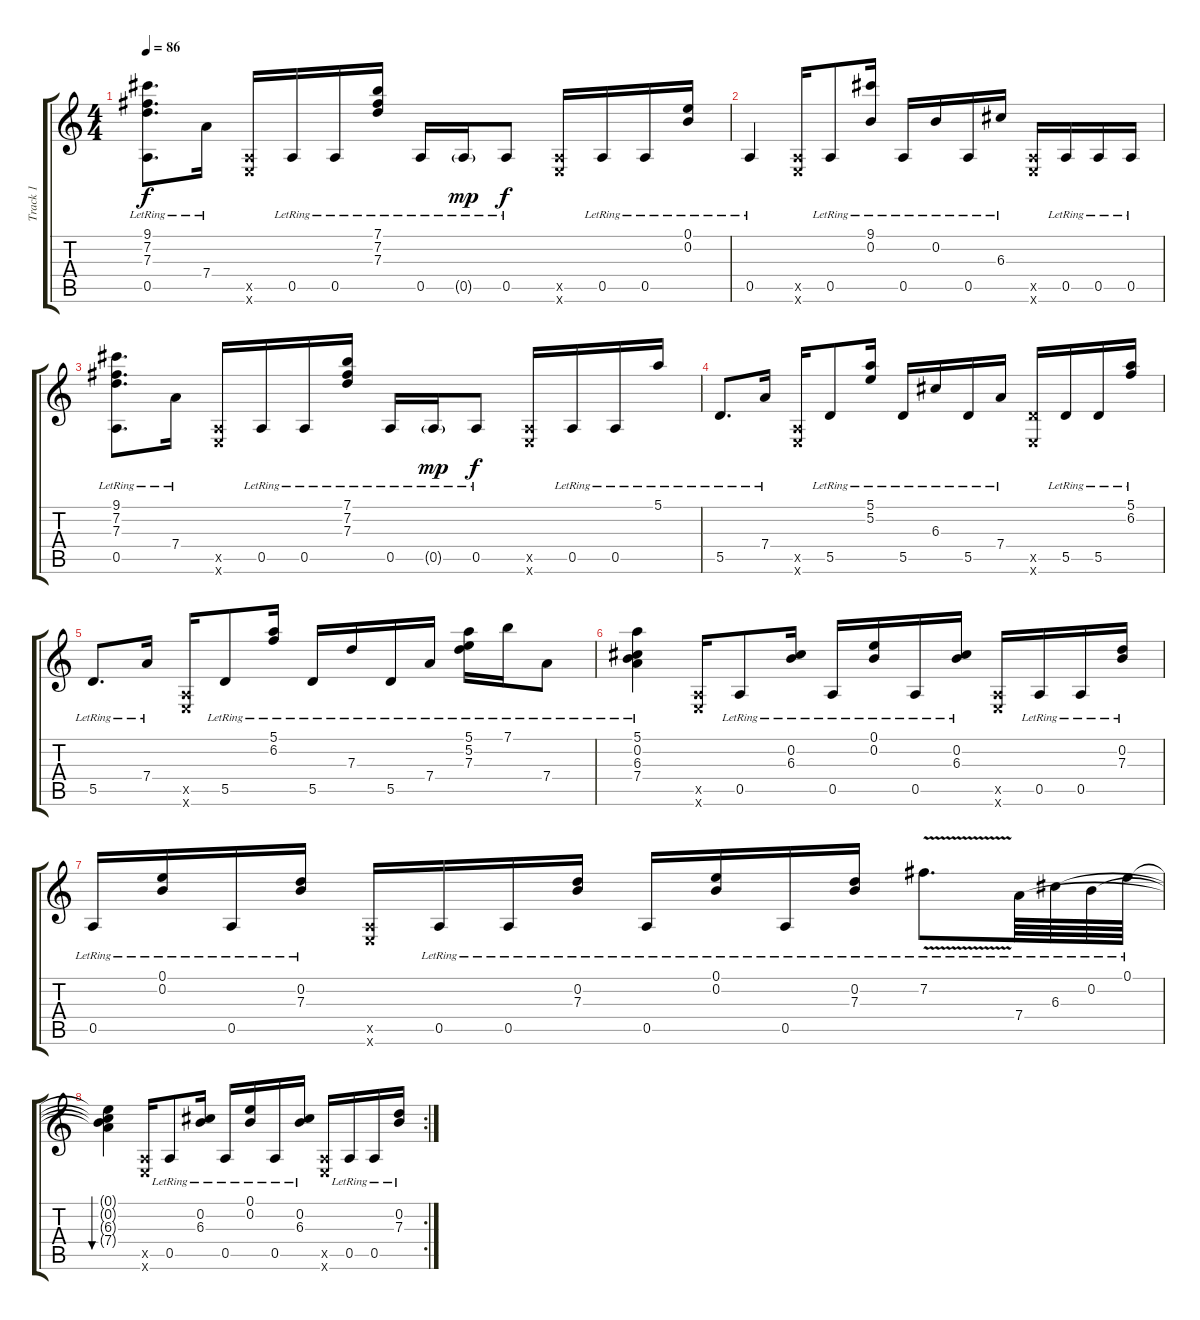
\track ("Track 1" "Track 1") {instrument acousticguitarsteel}
\staff {score tabs}
\tuning (E4 B3 G3 D3 A2 E2) {hide}
\ts (4 4)
\tempo 86
\clef g2
\ks c
(9.1{lr} 7.2{lr} 7.3{lr} 0.5{lr}).8{d dy f} 7.4{lr}.16 (0.5{x} 0.6{x}).16 0.5{lr}.16 0.5{lr}.16 (7.1{lr} 7.2{lr} 7.3{lr}).16 0.5{lr}.16 0.5{g lr}.16{dy mp} 0.5{lr}.8{dy f} (0.5{x} 0.6{x}).16 0.5{lr}.16 0.5{lr}.16 (0.1{lr} 0.2{lr}).16 |
0.5{lr}.4 (0.5{x} 0.6{x}).16 0.5{lr}.8 (9.1{lr} 0.2{lr}).16 0.5{lr}.16 0.2{lr}.16 0.5{lr}.16 6.3{lr}.16 (0.5{x} 0.6{x}).16 0.5{lr}.16 0.5{lr}.16 0.5{lr}.16 |
(9.1{lr} 7.2{lr} 7.3{lr} 0.5{lr}).8{d} 7.4{lr}.16 (0.5{x} 0.6{x}).16 0.5{lr}.16 0.5{lr}.16 (7.1{lr} 7.2{lr} 7.3{lr}).16 0.5{lr}.16 0.5{g lr}.16{dy mp} 0.5{lr}.8{dy f} (0.5{x} 0.6{x}).16 0.5{lr}.16 0.5{lr}.16 5.1{lr}.16 |
5.5{lr}.8{d} 7.4{lr}.16 (0.5{x} 0.6{x}).16 5.5{lr}.8 (5.1{lr} 5.2{lr}).16 5.5{lr}.16 6.3{lr}.16 5.5{lr}.16 7.4{lr}.16 (5.5{x} 0.6{x}).16 5.5{lr}.16 5.5{lr}.16 (5.1{lr} 6.2{lr}).16 |
5.5{lr}.8{d} 7.4{lr}.16 (0.5{x} 0.6{x}).16 5.5{lr}.8 (5.1{lr} 6.2{lr}).16 5.5{lr}.16 7.3{lr}.16 5.5{lr}.16 7.4{lr}.16 (5.1{lr} 5.2{lr} 7.3{lr}).16 7.1{lr}.16 7.4{lr}.8 |
(5.1{lr} 0.2{lr} 6.3{lr} 7.4{lr}).4 (0.5{x} 0.6{x}).16 0.5{lr}.8 (0.2{lr} 6.3{lr}).16 0.5{lr}.16 (0.1{lr} 0.2{lr}).16 0.5{lr}.16 (0.2{lr} 6.3{lr}).16 (0.5{x} 0.6{x}).16 0.5{lr}.16 0.5{lr}.16 (0.2{lr} 7.3{lr}).16 |
0.5{lr}.16 (0.1{lr} 0.2{lr}).16 0.5{lr}.16 (0.2{lr} 7.3{lr}).16 (0.5{x} 0.6{x}).16 0.5{lr}.16 0.5{lr}.16 (0.2{lr} 7.3{lr}).16 0.5{lr}.16 (0.1{lr} 0.2{lr}).16 0.5{lr}.16 (0.2{lr} 7.3{lr}).16 7.2{v lr}.8{d} 7.4{lr}.64 6.3{lr}.64 0.2{lr}.64 0.1{lr}.64 |
\rc 2
(0.1{t} 0.2{t} 6.3{t} 7.4{t}).4{bu 240} (0.5{x} 0.6{x}).16 0.5{lr}.8 (0.2{lr} 6.3{lr}).16 0.5{lr}.16 (0.1{lr} 0.2{lr}).16 0.5{lr}.16 (0.2{lr} 6.3{lr}).16 (0.5{x} 0.6{x}).16 0.5{lr}.16 0.5{lr}.16 (0.2{lr} 7.3{lr}).16
